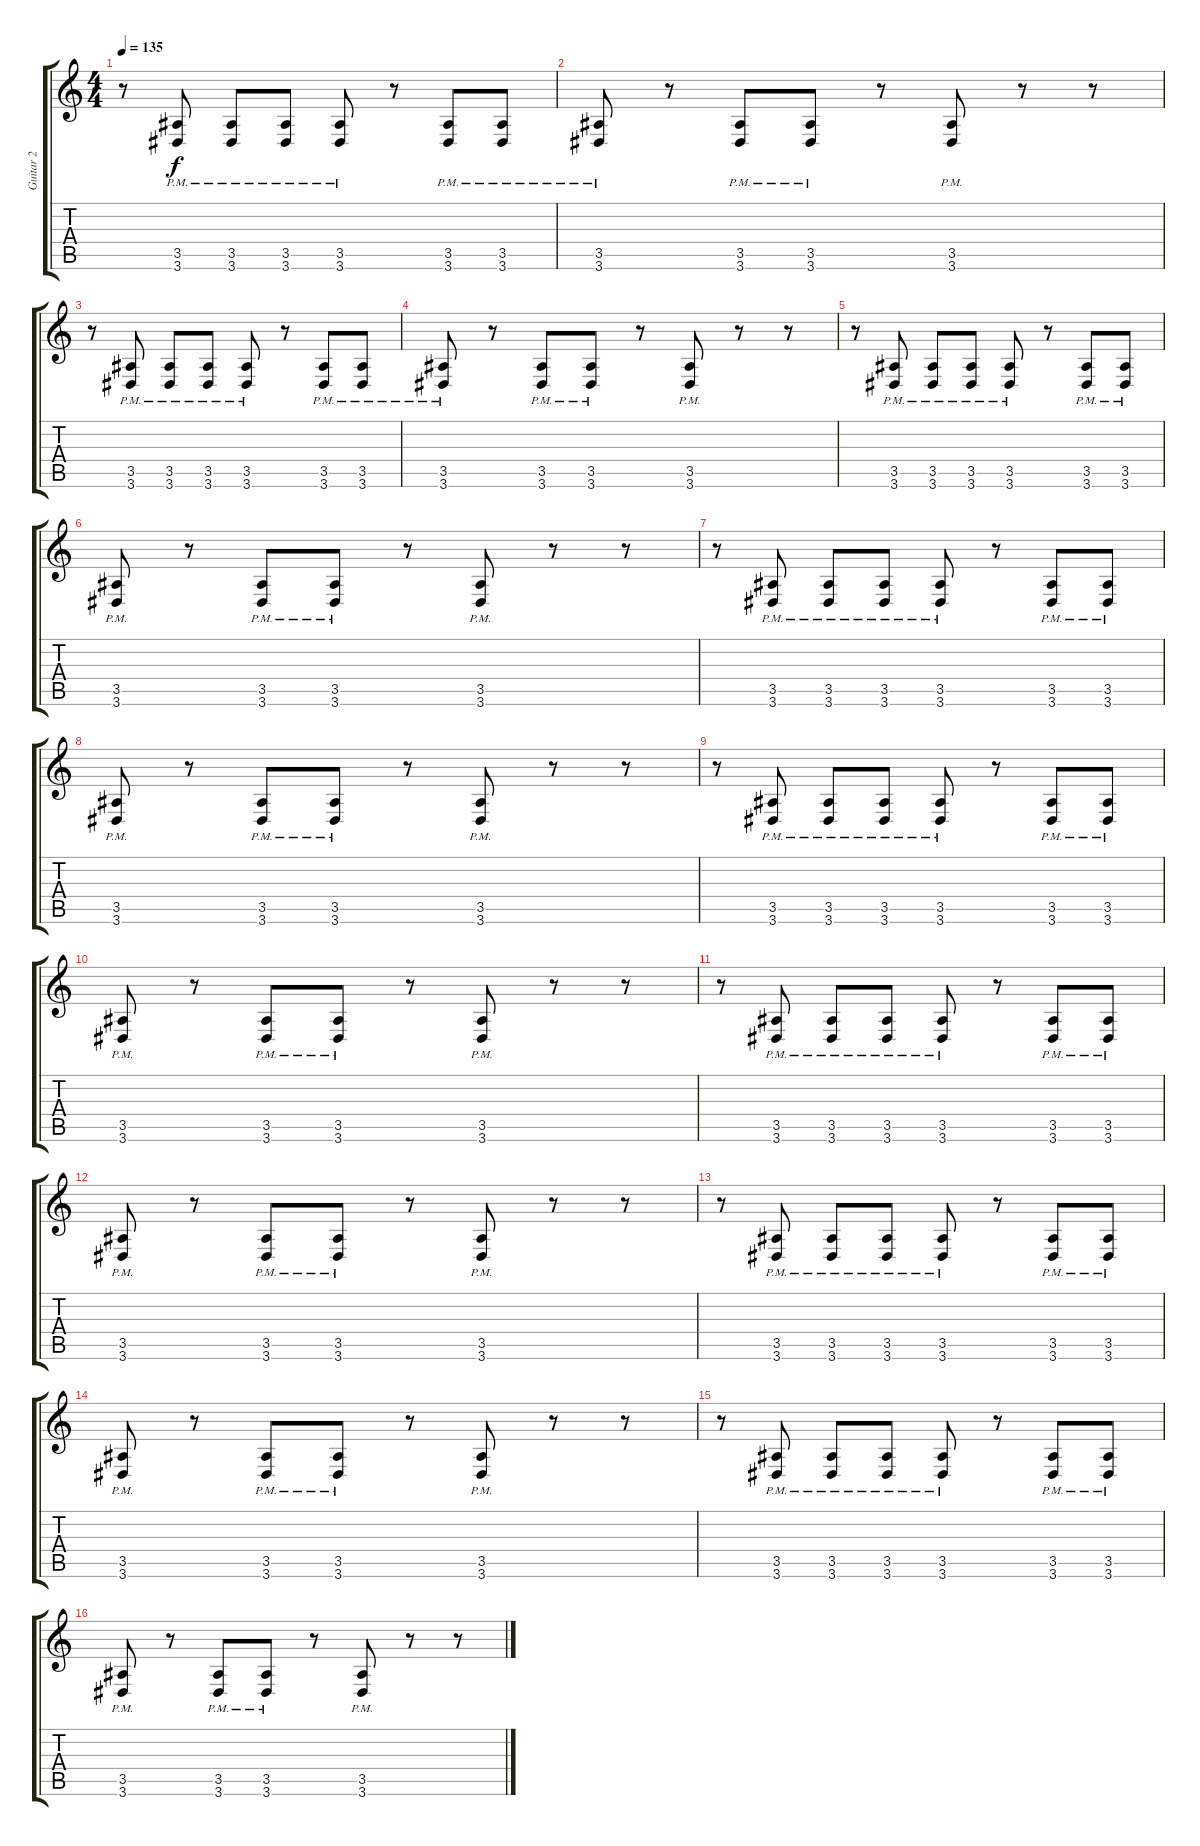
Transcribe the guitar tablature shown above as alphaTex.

\track ("Guitar 2" "Guitar 2") {instrument distortionguitar}
\staff {score tabs}
\tuning (D4 A3 F3 C3 G2 C2) {hide}
\ts (4 4)
\tempo 135
\clef g2
\ks c
r.8{dy f} (3.5{pm} 3.6{pm}).8 (3.5{pm} 3.6{pm}).8 (3.5{pm} 3.6{pm}).8 (3.5{pm} 3.6{pm}).8 r.8 (3.5{pm} 3.6{pm}).8 (3.5{pm} 3.6{pm}).8 |
(3.5{pm} 3.6{pm}).8 r.8 (3.5{pm} 3.6{pm}).8 (3.5{pm} 3.6{pm}).8 r.8 (3.5{pm} 3.6{pm}).8 r.8 r.8 |
r.8 (3.5{pm} 3.6{pm}).8 (3.5{pm} 3.6{pm}).8 (3.5{pm} 3.6{pm}).8 (3.5{pm} 3.6{pm}).8 r.8 (3.5{pm} 3.6{pm}).8 (3.5{pm} 3.6{pm}).8 |
(3.5{pm} 3.6{pm}).8 r.8 (3.5{pm} 3.6{pm}).8 (3.5{pm} 3.6{pm}).8 r.8 (3.5{pm} 3.6{pm}).8 r.8 r.8 |
r.8 (3.5{pm} 3.6{pm}).8 (3.5{pm} 3.6{pm}).8 (3.5{pm} 3.6{pm}).8 (3.5{pm} 3.6{pm}).8 r.8 (3.5{pm} 3.6{pm}).8 (3.5{pm} 3.6{pm}).8 |
(3.5{pm} 3.6{pm}).8 r.8 (3.5{pm} 3.6{pm}).8 (3.5{pm} 3.6{pm}).8 r.8 (3.5{pm} 3.6{pm}).8 r.8 r.8 |
r.8 (3.5{pm} 3.6{pm}).8 (3.5{pm} 3.6{pm}).8 (3.5{pm} 3.6{pm}).8 (3.5{pm} 3.6{pm}).8 r.8 (3.5{pm} 3.6{pm}).8 (3.5{pm} 3.6{pm}).8 |
(3.5{pm} 3.6{pm}).8 r.8 (3.5{pm} 3.6{pm}).8 (3.5{pm} 3.6{pm}).8 r.8 (3.5{pm} 3.6{pm}).8 r.8 r.8 |
r.8 (3.5{pm} 3.6{pm}).8 (3.5{pm} 3.6{pm}).8 (3.5{pm} 3.6{pm}).8 (3.5{pm} 3.6{pm}).8 r.8 (3.5{pm} 3.6{pm}).8 (3.5{pm} 3.6{pm}).8 |
(3.5{pm} 3.6{pm}).8 r.8 (3.5{pm} 3.6{pm}).8 (3.5{pm} 3.6{pm}).8 r.8 (3.5{pm} 3.6{pm}).8 r.8 r.8 |
r.8 (3.5{pm} 3.6{pm}).8 (3.5{pm} 3.6{pm}).8 (3.5{pm} 3.6{pm}).8 (3.5{pm} 3.6{pm}).8 r.8 (3.5{pm} 3.6{pm}).8 (3.5{pm} 3.6{pm}).8 |
(3.5{pm} 3.6{pm}).8 r.8 (3.5{pm} 3.6{pm}).8 (3.5{pm} 3.6{pm}).8 r.8 (3.5{pm} 3.6{pm}).8 r.8 r.8 |
r.8 (3.5{pm} 3.6{pm}).8 (3.5{pm} 3.6{pm}).8 (3.5{pm} 3.6{pm}).8 (3.5{pm} 3.6{pm}).8 r.8 (3.5{pm} 3.6{pm}).8 (3.5{pm} 3.6{pm}).8 |
(3.5{pm} 3.6{pm}).8 r.8 (3.5{pm} 3.6{pm}).8 (3.5{pm} 3.6{pm}).8 r.8 (3.5{pm} 3.6{pm}).8 r.8 r.8 |
r.8 (3.5{pm} 3.6{pm}).8 (3.5{pm} 3.6{pm}).8 (3.5{pm} 3.6{pm}).8 (3.5{pm} 3.6{pm}).8 r.8 (3.5{pm} 3.6{pm}).8 (3.5{pm} 3.6{pm}).8 |
(3.5{pm} 3.6{pm}).8 r.8 (3.5{pm} 3.6{pm}).8 (3.5{pm} 3.6{pm}).8 r.8 (3.5{pm} 3.6{pm}).8 r.8 r.8
